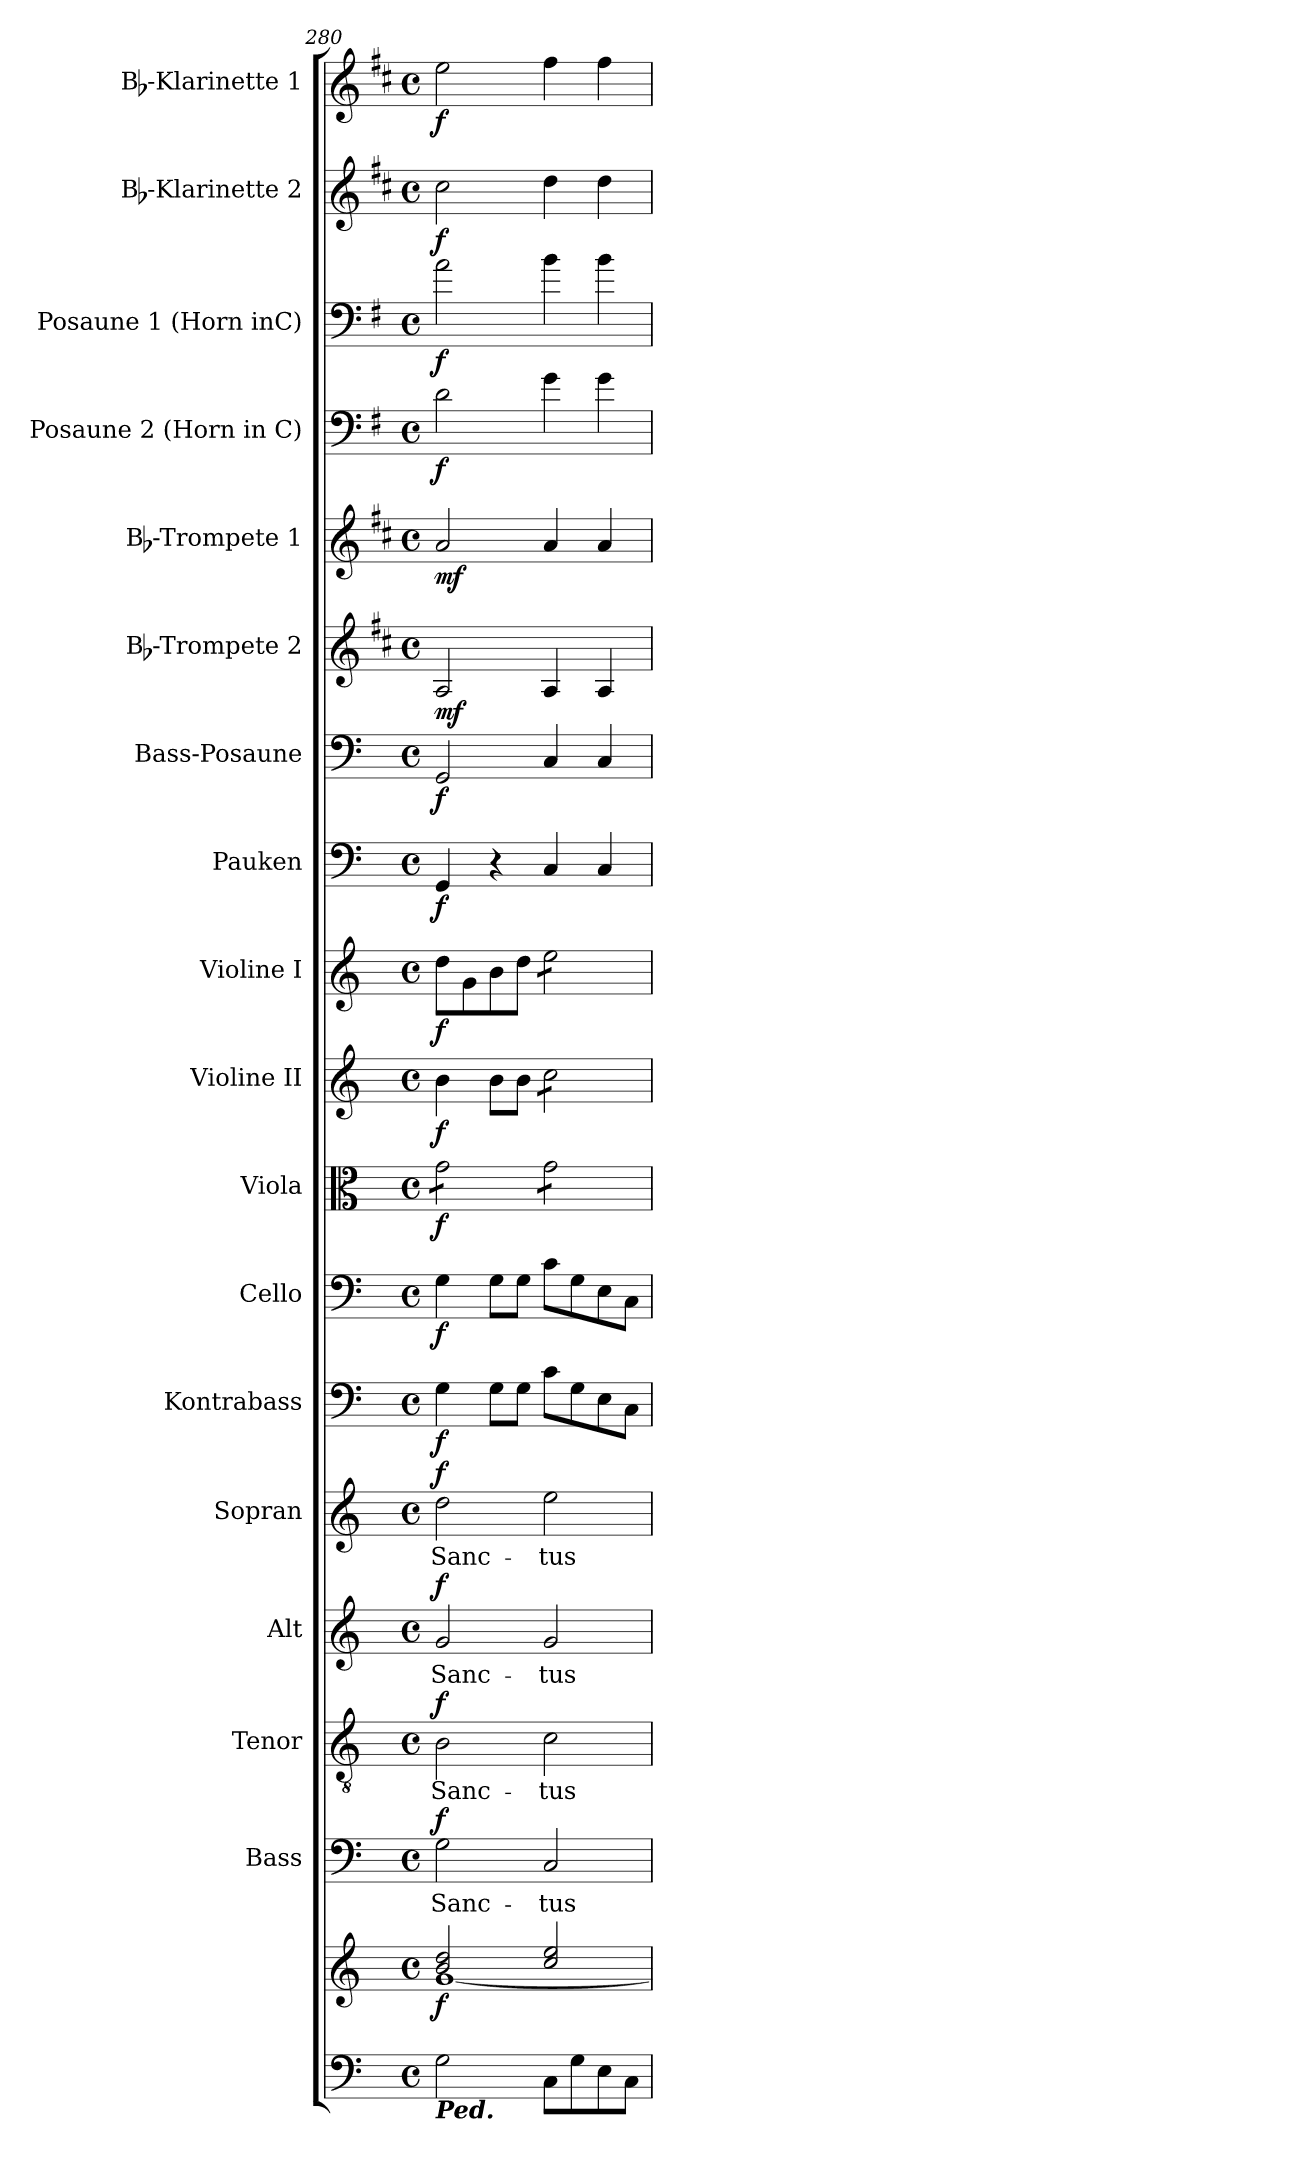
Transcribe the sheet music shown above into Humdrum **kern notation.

**kern	**kern	**dynam	**kern	**text	**dynam	**kern	**text	**dynam	**kern	**text	**dynam	**kern	**text	**dynam	**kern	**dynam	**kern	**dynam	**kern	**dynam	**kern	**dynam	**kern	**dynam	**kern	**dynam	**kern	**dynam	**kern	**dynam	**kern	**dynam	**kern	**dynam	**kern	**dynam	**kern	**dynam	**kern	**dynam
*part18	*part18	*part18	*part17	*part17	*part17	*part16	*part16	*part16	*part15	*part15	*part15	*part14	*part14	*part14	*part13	*part13	*part12	*part12	*part11	*part11	*part10	*part10	*part9	*part9	*part8	*part8	*part7	*part7	*part6	*part6	*part5	*part5	*part4	*part4	*part3	*part3	*part2	*part2	*part1	*part1
*staff19	*staff18	*staff18/19	*staff17	*staff17	*staff17	*staff16	*staff16	*staff16	*staff15	*staff15	*staff15	*staff14	*staff14	*staff14	*staff13	*staff13	*staff12	*staff12	*staff11	*staff11	*staff10	*staff10	*staff9	*staff9	*staff8	*staff8	*staff7	*staff7	*staff6	*staff6	*staff5	*staff5	*staff4	*staff4	*staff3	*staff3	*staff2	*staff2	*staff1	*staff1
*	*	*	*I"Bass	*	*	*I"Tenor	*	*	*I"Alt	*	*	*I"Sopran	*	*	*I"Kontrabass	*	*I"Cello	*	*I"Viola	*	*I"Violine II	*	*I"Violine I	*	*I"Pauken	*	*I"Bass-Posaune	*	*I"Bb-Trompete 2	*	*I"Bb-Trompete 1	*	*I"Posaune 2 (Horn in C)	*	*I"Posaune 1 (Horn inC)	*	*I"Bb-Klarinette 2	*	*I"Bb-Klarinette 1	*
*	*	*	*I'B.	*	*	*I'T.	*	*	*I'A.	*	*	*I'S.	*	*	*I'Kb.	*	*	*	*I'Vla.	*	*I'Vl. II	*	*I'Vl. I	*	*I'Pk.	*	*I'B-Pos.	*	*I'Bb Trp. 2	*	*I'Bb Trp. 1	*	*I'Pos. 2	*	*I'Pos. 1	*	*I'Bb Kl. 2	*	*I'Bb Kl. 1	*
*clefF4	*clefG2	*	*clefF4	*	*	*clefGv2	*	*	*clefG2	*	*	*clefG2	*	*	*clefF4	*	*clefF4	*	*clefC3	*	*clefG2	*	*clefG2	*	*clefF4	*	*clefF4	*	*clefG2	*	*clefG2	*	*clefF4	*	*clefF4	*	*clefG2	*	*clefG2	*
*	*	*	*	*	*	*	*	*	*	*	*	*	*	*	*ITrd7c12	*	*	*	*	*	*	*	*	*	*	*	*	*	*ITrd1c2	*	*ITrd1c2	*	*ITrd4c7	*	*ITrd4c7	*	*ITrd1c2	*	*ITrd1c2	*
*k[]	*k[]	*	*k[]	*	*	*k[]	*	*	*k[]	*	*	*k[]	*	*	*k[]	*	*k[]	*	*k[]	*	*k[]	*	*k[]	*	*k[]	*	*k[]	*	*k[]	*	*k[]	*	*k[]	*	*k[]	*	*k[]	*	*k[]	*
*C:	*C:	*	*C:	*	*	*C:	*	*	*C:	*	*	*C:	*	*	*C:	*	*C:	*	*C:	*	*C:	*	*C:	*	*C:	*	*C:	*	*C:	*	*C:	*	*C:	*	*C:	*	*C:	*	*C:	*
*M4/4	*M4/4	*	*M4/4	*	*	*M4/4	*	*	*M4/4	*	*	*M4/4	*	*	*M4/4	*	*M4/4	*	*M4/4	*	*M4/4	*	*M4/4	*	*M4/4	*	*M4/4	*	*M4/4	*	*M4/4	*	*M4/4	*	*M4/4	*	*M4/4	*	*M4/4	*
*met(c)	*met(c)	*	*met(c)	*	*	*met(c)	*	*	*met(c)	*	*	*met(c)	*	*	*met(c)	*	*met(c)	*	*met(c)	*	*met(c)	*	*met(c)	*	*met(c)	*	*met(c)	*	*met(c)	*	*met(c)	*	*met(c)	*	*met(c)	*	*met(c)	*	*met(c)	*
=280	=280	=280	=280	=280	=280	=280	=280	=280	=280	=280	=280	=280	=280	=280	=280	=280	=280	=280	=280	=280	=280	=280	=280	=280	=280	=280	=280	=280	=280	=280	=280	=280	=280	=280	=280	=280	=280	=280	=280	=280
*	*^	*	*	*	*	*	*	*	*	*	*	*	*	*	*	*	*	*	*	*	*	*	*	*	*	*	*	*	*	*	*	*	*	*	*	*	*	*	*	*
!LO:TX:b:Bi:t=Ped.	!	!	!	!	!	!	!	!	!	!	!	!	!	!	!	!	!	!	!	!	!	!	!	!	!	!	!	!	!	!	!	!	!	!	!	!	!	!	!	!	!
!	!	!	!LO:DY:b	!	!LO:LY:b	!LO:DY:a	!	!LO:LY:b	!LO:DY:a	!	!LO:LY:b	!LO:DY:a	!	!LO:LY:b	!LO:DY:a	!	!LO:DY:b	!	!LO:DY:b	!	!LO:DY:b	!	!LO:DY:b	!	!LO:DY:b	!	!LO:DY:b	!	!LO:DY:b	!	!LO:DY:b	!	!LO:DY:b	!	!LO:DY:b	!	!LO:DY:b	!	!LO:DY:b	!	!LO:DY:b
*	*	*	*	*	*	*	*	*	*	*	*	*	*	*	*	*	*	*	*	*tremolo	*	*	*	*	*	*	*	*	*	*	*	*	*	*	*	*	*	*	*	*	*
2G\	2b/ 2dd/	[<1g	f	2G\	Sanc-	f	2B\	Sanc-	f	2g/	Sanc-	f	2dd\	Sanc-	f	4GG\	f	4G\	f	8g\L	f	4b\	f	8dd\L	f	4GG/	f	2GG/	f	2G/	mf	2g/	mf	2G\	f	2d\	f	2b\	f	2dd\	f
.	.	.	.	.	.	.	.	.	.	.	.	.	.	.	.	.	.	.	.	8g\	.	.	.	8g\	.	.	.	.	.	.	.	.	.	.	.	.	.	.	.	.	.
.	.	.	.	.	.	.	.	.	.	.	.	.	.	.	.	8GG\L	.	8G\L	.	8g\	.	8b\L	.	8b\	.	4r	.	.	.	.	.	.	.	.	.	.	.	.	.	.	.
.	.	.	.	.	.	.	.	.	.	.	.	.	.	.	.	8GG\J	.	8G\J	.	8g\J	.	8b\J	.	8dd\J	.	.	.	.	.	.	.	.	.	.	.	.	.	.	.	.	.
!	!	!	!	!	!LO:LY:b	!	!	!LO:LY:b	!	!	!LO:LY:b	!	!	!LO:LY:b	!	!	!	!	!	!	!	!	!	!	!	!	!	!	!	!	!	!	!	!	!	!	!	!	!	!	!
*	*	*	*	*	*	*	*	*	*	*	*	*	*	*	*	*	*	*	*	*	*	*tremolo	*	*	*	*	*	*	*	*	*	*	*	*	*	*	*	*	*	*	*
*	*	*	*	*	*	*	*	*	*	*	*	*	*	*	*	*	*	*	*	*	*	*	*	*tremolo	*	*	*	*	*	*	*	*	*	*	*	*	*	*	*	*	*
8C\L	2cc/ 2ee/	.	.	2C/	-tus	.	2c\	-tus	.	2g/	-tus	.	2ee\	-tus	.	8C\L	.	8c\L	.	8g\L	.	8cc\L	.	8ee\L	.	4C/	.	4C/	.	4G/	.	4g/	.	4c\	.	4e\	.	4cc\	.	4ee\	.
8G\	.	.	.	.	.	.	.	.	.	.	.	.	.	.	.	8GG\	.	8G\	.	8g\	.	8cc\	.	8ee\	.	.	.	.	.	.	.	.	.	.	.	.	.	.	.	.	.
8E\	.	.	.	.	.	.	.	.	.	.	.	.	.	.	.	8EE\	.	8E\	.	8g\	.	8cc\	.	8ee\	.	4C/	.	4C/	.	4G/	.	4g/	.	4c\	.	4e\	.	4cc\	.	4ee\	.
8C\J	.	.	.	.	.	.	.	.	.	.	.	.	.	.	.	8CC\J	.	8C\J	.	8g\J	.	8cc\J	.	8ee\J	.	.	.	.	.	.	.	.	.	.	.	.	.	.	.	.	.
*	*	*	*	*	*	*	*	*	*	*	*	*	*	*	*	*	*	*	*	*	*	*	*	*Xtremolo	*	*	*	*	*	*	*	*	*	*	*	*	*	*	*	*	*
*	*	*	*	*	*	*	*	*	*	*	*	*	*	*	*	*	*	*	*	*	*	*Xtremolo	*	*	*	*	*	*	*	*	*	*	*	*	*	*	*	*	*	*	*
*	*	*	*	*	*	*	*	*	*	*	*	*	*	*	*	*	*	*	*	*Xtremolo	*	*	*	*	*	*	*	*	*	*	*	*	*	*	*	*	*	*	*	*	*
*	*v	*v	*	*	*	*	*	*	*	*	*	*	*	*	*	*	*	*	*	*	*	*	*	*	*	*	*	*	*	*	*	*	*	*	*	*	*	*	*	*	*
=	=	=	=	=	=	=	=	=	=	=	=	=	=	=	=	=	=	=	=	=	=	=	=	=	=	=	=	=	=	=	=	=	=	=	=	=	=	=	=	=
*-	*-	*-	*-	*-	*-	*-	*-	*-	*-	*-	*-	*-	*-	*-	*-	*-	*-	*-	*-	*-	*-	*-	*-	*-	*-	*-	*-	*-	*-	*-	*-	*-	*-	*-	*-	*-	*-	*-	*-	*-
